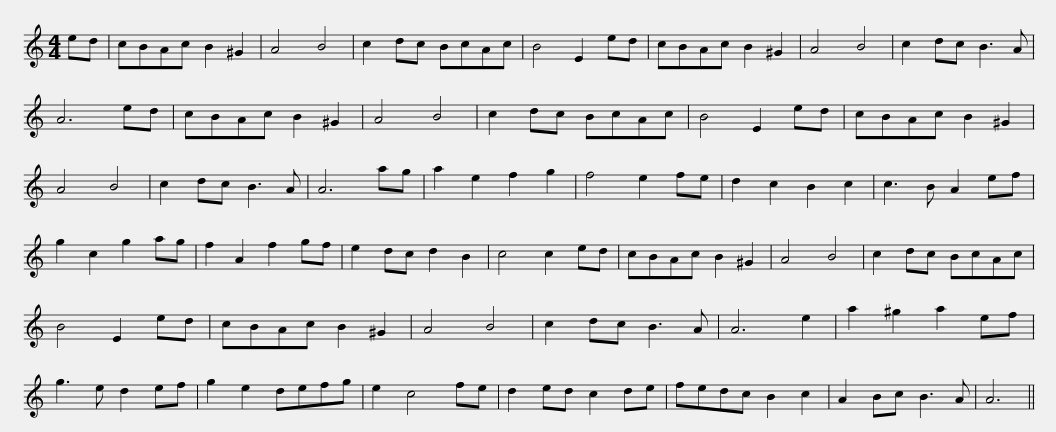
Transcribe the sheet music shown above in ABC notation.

X:1
L:1/8
M:4/4
I:linebreak $
K:C
V:1 treble
V:1
 ed | cBAc B2 ^G2 | A4 B4 | c2 dc BcAc | B4 E2 ed | %5
 cBAc B2 ^G2 | A4 B4 | c2 dc B3 A | A6 ed |$ cBAc B2 ^G2 | %10
 A4 B4 | c2 dc BcAc | B4 E2 ed | cBAc B2 ^G2 | A4 B4 | %15
 c2 dc B3 A | A6 ag | a2 e2 f2 g2 |$ f4 e2 fe | d2 c2 B2 c2 | %20
 c3 B A2 ef | g2 c2 g2 ag | f2 A2 f2 gf | e2 dc d2 B2 | c4 c2 ed | %25
 cBAc B2 ^G2 | A4 B4 |$ c2 dc BcAc | B4 E2 ed | cBAc B2 ^G2 | %30
 A4 B4 | c2 dc B3 A | A6 e2 | a2 ^g2 a2 ef | g3 e d2 ef |$ %35
 g2 e2 defg | e2 c4 fe | d2 ed c2 de | fedc B2 c2 | A2 Bc B3 A | %40
 A6 || %41
